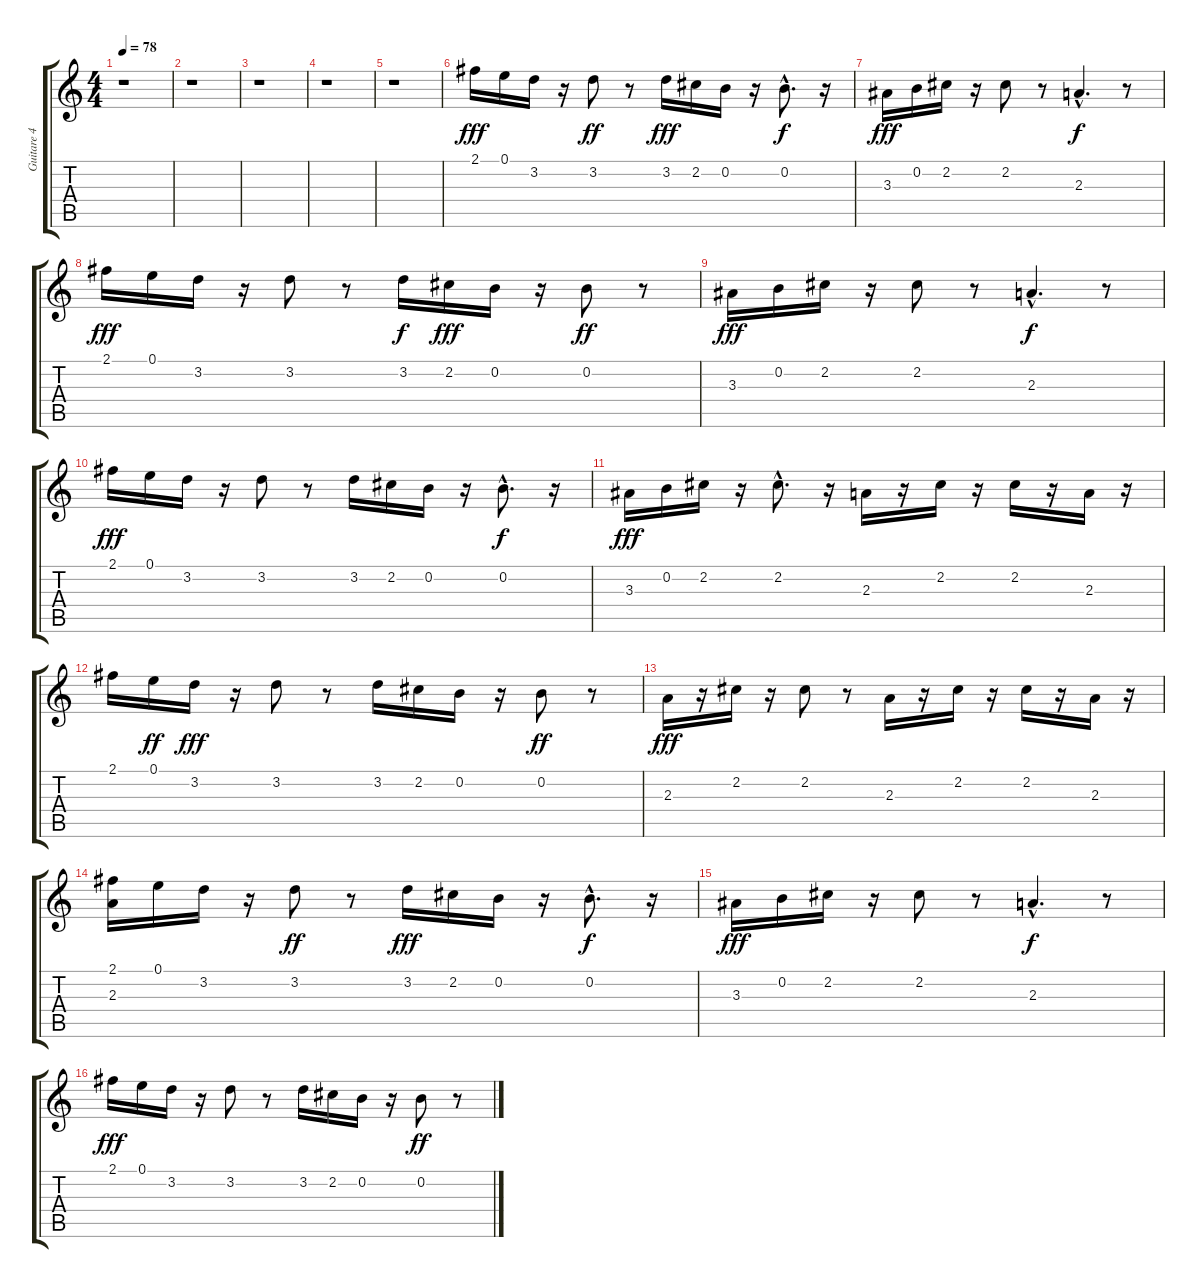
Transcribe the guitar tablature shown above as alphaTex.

\track ("Guitare 4" "Guitare 4") {instrument electricguitarjazz}
\staff {score tabs}
\tuning (E4 B3 G3 D3 A2 E2) {hide}
\ts (4 4)
\tempo 78
\clef g2
\ks c
r.1{dy fff} |
r.1 |
r.1 |
r.1 |
r.1 |
2.1.16 0.1.16 3.2.16 r.16 3.2.8{dy ff} r.8 3.2.16{dy fff} 2.2.16 0.2.16 r.16 0.2{hac}.8{d dy f} r.16 |
3.3.16{dy fff} 0.2.16 2.2.16 r.16 2.2.8 r.8 2.3{hac}.4{d dy f} r.8 |
2.1.16{dy fff} 0.1.16 3.2.16 r.16 3.2.8 r.8 3.2.16{dy f} 2.2.16{dy fff} 0.2.16 r.16 0.2.8{dy ff} r.8 |
3.3.16{dy fff} 0.2.16 2.2.16 r.16 2.2.8 r.8 2.3{hac}.4{d dy f} r.8 |
2.1.16{dy fff} 0.1.16 3.2.16 r.16 3.2.8 r.8 3.2.16 2.2.16 0.2.16 r.16 0.2{hac}.8{d dy f} r.16 |
3.3.16{dy fff} 0.2.16 2.2.16 r.16 2.2{hac}.8{d} r.16 2.3.16 r.16 2.2.16 r.16 2.2.16 r.16 2.3.16 r.16 |
2.1.16 0.1.16{dy ff} 3.2.16{dy fff} r.16 3.2.8 r.8 3.2.16 2.2.16 0.2.16 r.16 0.2.8{dy ff} r.8 |
2.3.16{dy fff} r.16 2.2.16 r.16 2.2.8 r.8 2.3.16 r.16 2.2.16 r.16 2.2.16 r.16 2.3.16 r.16 |
(2.1 2.3).16 0.1.16 3.2.16 r.16 3.2.8{dy ff} r.8 3.2.16{dy fff} 2.2.16 0.2.16 r.16 0.2{hac}.8{d dy f} r.16 |
3.3.16{dy fff} 0.2.16 2.2.16 r.16 2.2.8 r.8 2.3{hac}.4{d dy f} r.8 |
2.1.16{dy fff} 0.1.16 3.2.16 r.16 3.2.8 r.8 3.2.16 2.2.16 0.2.16 r.16 0.2.8{dy ff} r.8
